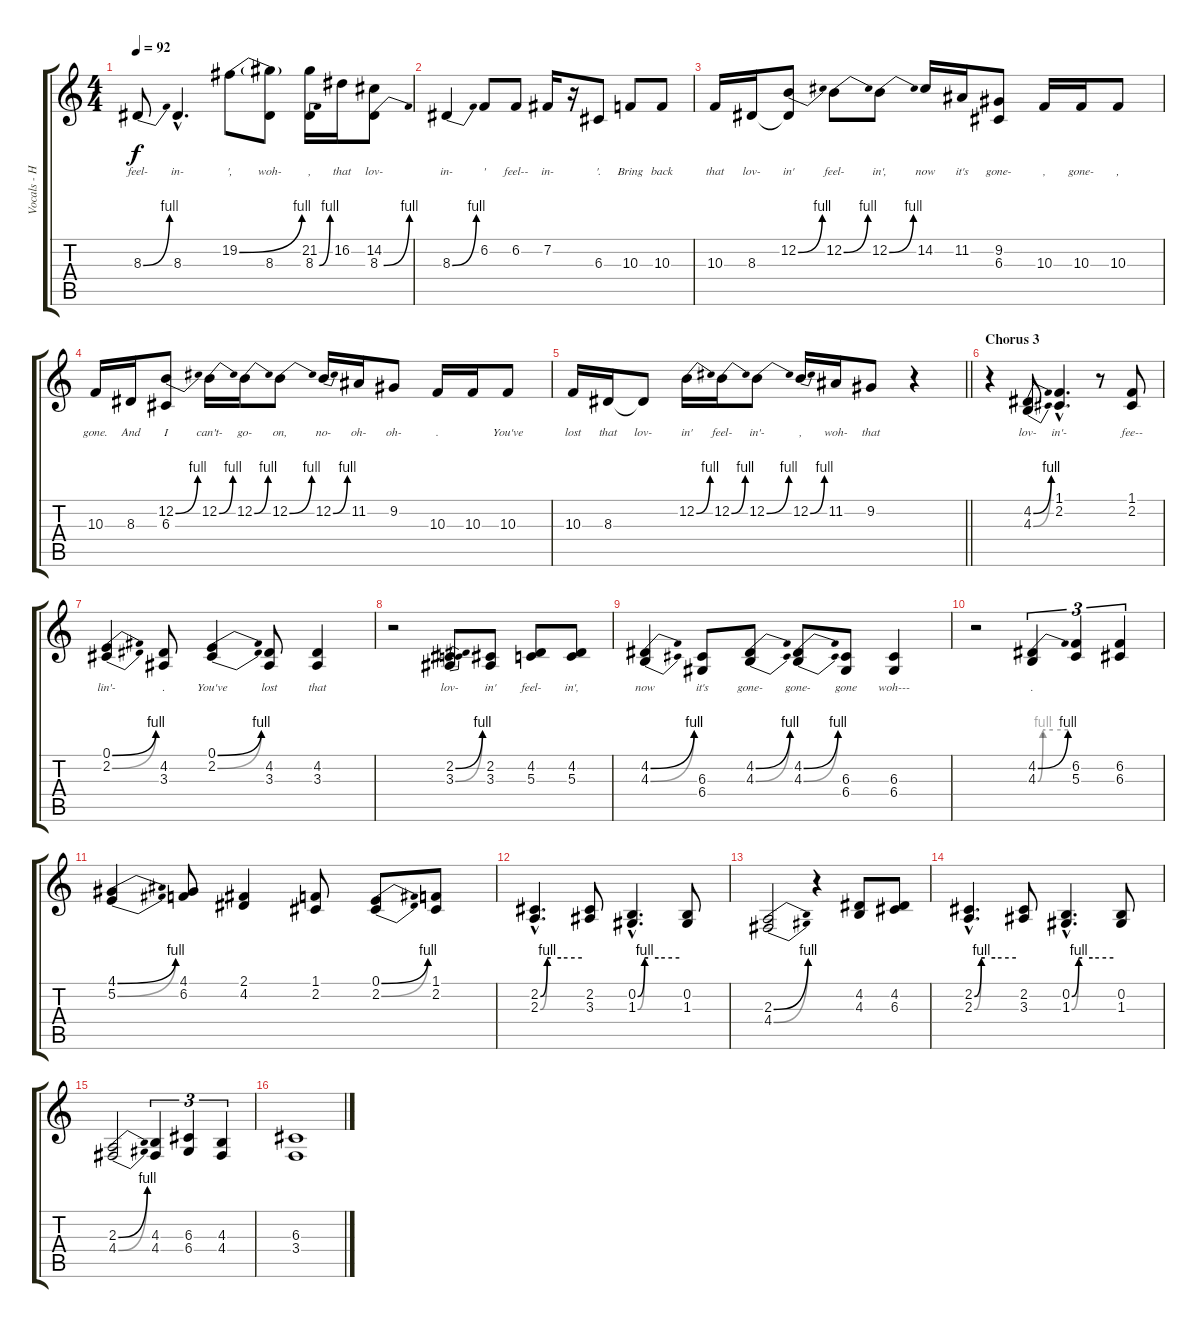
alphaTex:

\track ("Vocals - Hatfield + Medley" "Vocals - H") {instrument altosax}
\staff {score tabs}
\tuning (E4 B3 G3 D3 A2 E2) {hide}
\ts (4 4)
\tempo 92
\clef g2
\ks c
8.3{be (bend 0 0 60 4)}.8{lyrics (0 "feel-") lyrics (1 "") lyrics (2 "") lyrics (3 "") lyrics (4 "") dy f} 8.3{hac}.4{d lyrics (0 "in-") lyrics (1 "") lyrics (2 "") lyrics (3 "") lyrics (4 "")} 19.2{be (bend 0 0 60 4)}.8{lyrics (0 "',") lyrics (1 "") lyrics (2 "") lyrics (3 "") lyrics (4 "")} (19.2{t} 8.3).8{lyrics (0 "woh-") lyrics (1 "") lyrics (2 "") lyrics (3 "") lyrics (4 "")} (21.2 8.3{be (bend 0 0 60 4)}).16{lyrics (0 ",") lyrics (1 "") lyrics (2 "") lyrics (3 "") lyrics (4 "")} 16.2.16{lyrics (0 "that") lyrics (1 "") lyrics (2 "") lyrics (3 "") lyrics (4 "")} (14.2 8.3{be (bend 0 0 60 4)}).8{lyrics (0 "lov-") lyrics (1 "") lyrics (2 "") lyrics (3 "") lyrics (4 "")} |
8.3{be (bend 0 0 60 4)}.4{lyrics (0 "in-") lyrics (1 "") lyrics (2 "") lyrics (3 "") lyrics (4 "")} 6.2.8{lyrics (0 "'") lyrics (1 "") lyrics (2 "") lyrics (3 "") lyrics (4 "")} 6.2.8{lyrics (0 "feel--") lyrics (1 "") lyrics (2 "") lyrics (3 "") lyrics (4 "")} 7.2.16{lyrics (0 "in-") lyrics (1 "") lyrics (2 "") lyrics (3 "") lyrics (4 "")} r.16 6.3.8{lyrics (0 "'.") lyrics (1 "") lyrics (2 "") lyrics (3 "") lyrics (4 "")} 10.3.8{lyrics (0 "Bring") lyrics (1 "") lyrics (2 "") lyrics (3 "") lyrics (4 "")} 10.3.8{lyrics (0 "back") lyrics (1 "") lyrics (2 "") lyrics (3 "") lyrics (4 "")} |
10.3.16{lyrics (0 "that") lyrics (1 "") lyrics (2 "") lyrics (3 "") lyrics (4 "")} 8.3.16{lyrics (0 "lov-") lyrics (1 "") lyrics (2 "") lyrics (3 "") lyrics (4 "")} (12.2{be (bend 0 0 60 4)} 8.3{t}).8{lyrics (0 "in'") lyrics (1 "") lyrics (2 "") lyrics (3 "") lyrics (4 "")} 12.2{be (bend 0 0 60 4)}.8{lyrics (0 "feel-") lyrics (1 "") lyrics (2 "") lyrics (3 "") lyrics (4 "")} 12.2{be (bend 0 0 60 4)}.8{lyrics (0 "in',") lyrics (1 "") lyrics (2 "") lyrics (3 "") lyrics (4 "")} 14.2.16{lyrics (0 "now") lyrics (1 "") lyrics (2 "") lyrics (3 "") lyrics (4 "")} 11.2.16{lyrics (0 "it's") lyrics (1 "") lyrics (2 "") lyrics (3 "") lyrics (4 "")} (9.2 6.3).8{lyrics (0 "gone-") lyrics (1 "") lyrics (2 "") lyrics (3 "") lyrics (4 "")} 10.3.16{lyrics (0 ",") lyrics (1 "") lyrics (2 "") lyrics (3 "") lyrics (4 "")} 10.3.16{lyrics (0 "gone-") lyrics (1 "") lyrics (2 "") lyrics (3 "") lyrics (4 "")} 10.3.8{lyrics (0 ",") lyrics (1 "") lyrics (2 "") lyrics (3 "") lyrics (4 "")} |
10.3.16{lyrics (0 "gone.") lyrics (1 "") lyrics (2 "") lyrics (3 "") lyrics (4 "")} 8.3.16{lyrics (0 "And") lyrics (1 "") lyrics (2 "") lyrics (3 "") lyrics (4 "")} (12.2{be (bend 0 0 60 4)} 6.3).8{lyrics (0 "I") lyrics (1 "") lyrics (2 "") lyrics (3 "") lyrics (4 "")} 12.2{be (bend 0 0 60 4)}.16{lyrics (0 "can't-") lyrics (1 "") lyrics (2 "") lyrics (3 "") lyrics (4 "")} 12.2{be (bend 0 0 60 4)}.16{lyrics (0 "go-") lyrics (1 "") lyrics (2 "") lyrics (3 "") lyrics (4 "")} 12.2{be (bend 0 0 60 4)}.8{lyrics (0 "on,") lyrics (1 "") lyrics (2 "") lyrics (3 "") lyrics (4 "")} 12.2{be (bend 0 0 60 4)}.16{lyrics (0 "no-") lyrics (1 "") lyrics (2 "") lyrics (3 "") lyrics (4 "")} 11.2.16{lyrics (0 "oh-") lyrics (1 "") lyrics (2 "") lyrics (3 "") lyrics (4 "")} 9.2.8{lyrics (0 "oh-") lyrics (1 "") lyrics (2 "") lyrics (3 "") lyrics (4 "")} 10.3.16{lyrics (0 ".") lyrics (1 "") lyrics (2 "") lyrics (3 "") lyrics (4 "")} 10.3.16{lyrics (0 "") lyrics (1 "") lyrics (2 "") lyrics (3 "") lyrics (4 "")} 10.3.8{lyrics (0 "You've") lyrics (1 "") lyrics (2 "") lyrics (3 "") lyrics (4 "")} |
\barLineRight lightlight
10.3.16{lyrics (0 "lost") lyrics (1 "") lyrics (2 "") lyrics (3 "") lyrics (4 "")} 8.3.16{lyrics (0 "that") lyrics (1 "") lyrics (2 "") lyrics (3 "") lyrics (4 "")} 8.3{t}.8{lyrics (0 "lov-") lyrics (1 "") lyrics (2 "") lyrics (3 "") lyrics (4 "")} 12.2{be (bend 0 0 60 4)}.16{lyrics (0 "in'") lyrics (1 "") lyrics (2 "") lyrics (3 "") lyrics (4 "")} 12.2{be (bend 0 0 60 4)}.16{lyrics (0 "feel-") lyrics (1 "") lyrics (2 "") lyrics (3 "") lyrics (4 "")} 12.2{be (bend 0 0 60 4)}.8{lyrics (0 "in'-") lyrics (1 "") lyrics (2 "") lyrics (3 "") lyrics (4 "")} 12.2{be (bend 0 0 60 4)}.16{lyrics (0 ",") lyrics (1 "") lyrics (2 "") lyrics (3 "") lyrics (4 "")} 11.2.16{lyrics (0 "woh-") lyrics (1 "") lyrics (2 "") lyrics (3 "") lyrics (4 "")} 9.2.8{lyrics (0 "that") lyrics (1 "") lyrics (2 "") lyrics (3 "") lyrics (4 "")} r.4 |
\section ("" "Chorus 3")
r.4 (4.2{be (bend 0 0 60 4)} 4.3{be (bend 0 0 60 4)}).8{lyrics (0 "lov-") lyrics (1 "") lyrics (2 "") lyrics (3 "") lyrics (4 "")} (1.1{hac} 2.2{hac}).4{d lyrics (0 "in'-") lyrics (1 "") lyrics (2 "") lyrics (3 "") lyrics (4 "")} r.8 (1.1 2.2).8{lyrics (0 "fee--") lyrics (1 "") lyrics (2 "") lyrics (3 "") lyrics (4 "")} |
(0.1{be (bend 0 0 60 4)} 2.2{be (bend 0 0 60 4)}).4{lyrics (0 "lin'-") lyrics (1 "") lyrics (2 "") lyrics (3 "") lyrics (4 "")} (4.2 3.3).8{lyrics (0 ".") lyrics (1 "") lyrics (2 "") lyrics (3 "") lyrics (4 "")} (0.1{be (bend 0 0 60 4)} 2.2{be (bend 0 0 60 4)}).4{lyrics (0 "You've") lyrics (1 "") lyrics (2 "") lyrics (3 "") lyrics (4 "")} (4.2 3.3).8{lyrics (0 "lost") lyrics (1 "") lyrics (2 "") lyrics (3 "") lyrics (4 "")} (4.2 3.3).4{lyrics (0 "that") lyrics (1 "") lyrics (2 "") lyrics (3 "") lyrics (4 "")} |
r.2 (2.2{be (bend 0 0 60 4)} 3.3{be (bend 0 0 60 4)}).8{lyrics (0 "lov-") lyrics (1 "") lyrics (2 "") lyrics (3 "") lyrics (4 "")} (2.2 3.3).8{lyrics (0 "in'") lyrics (1 "") lyrics (2 "") lyrics (3 "") lyrics (4 "")} (4.2 5.3).8{lyrics (0 "feel-") lyrics (1 "") lyrics (2 "") lyrics (3 "") lyrics (4 "")} (4.2 5.3).8{lyrics (0 "in',") lyrics (1 "") lyrics (2 "") lyrics (3 "") lyrics (4 "")} |
(4.2{be (bend 0 0 60 4)} 4.3{be (bend 0 0 60 4)}).4{lyrics (0 "now") lyrics (1 "") lyrics (2 "") lyrics (3 "") lyrics (4 "")} (6.3 6.4).8{lyrics (0 "it's") lyrics (1 "") lyrics (2 "") lyrics (3 "") lyrics (4 "")} (4.2{be (bend 0 0 60 4)} 4.3{be (bend 0 0 60 4)}).8{lyrics (0 "gone-") lyrics (1 "") lyrics (2 "") lyrics (3 "") lyrics (4 "")} (4.2{be (bend 0 0 60 4)} 4.3{be (bend 0 0 60 4)}).8{lyrics (0 "gone-") lyrics (1 "") lyrics (2 "") lyrics (3 "") lyrics (4 "")} (6.3 6.4).8{lyrics (0 "gone") lyrics (1 "") lyrics (2 "") lyrics (3 "") lyrics (4 "")} (6.3 6.4).4{lyrics (0 "woh---") lyrics (1 "") lyrics (2 "") lyrics (3 "") lyrics (4 "")} |
r.2 (4.2{be (bend 0 0 60 4)} 4.3{be (custom 0 0 10 4 15 4 30 4 60 4)}).4{tu (3 2) lyrics (0 ".") lyrics (1 "") lyrics (2 "") lyrics (3 "") lyrics (4 "")} (6.2 5.3).4{tu (3 2)} (6.2 6.3).4{tu (3 2)} |
(4.1{be (bend 0 0 60 4)} 5.2{be (bend 0 0 60 4)}).4 (4.1 6.2).8 (2.1 4.2).4 (1.1 2.2).8 (0.1{be (bend 0 0 60 4)} 2.2{be (bend 0 0 60 4)}).8 (1.1 2.2).8 |
(2.2{be (custom 0 0 10 4 15 4 30 4 60 4) hac} 2.3{be (custom 0 0 10 4 15 4 30 4 60 4) hac}).4{d} (2.2 3.3).8 (0.2{be (custom 0 0 10 4 15 4 30 4 60 4) hac} 1.3{be (custom 0 0 10 4 15 4 30 4 60 4) hac}).4{d} (0.2 1.3).8 |
(2.3{be (bend 0 0 60 4)} 4.4{be (bend 0 0 60 4)}).2 r.4 (4.2 4.3).8 (4.2 6.3).8 |
(2.2{be (custom 0 0 10 4 15 4 30 4 60 4) hac} 2.3{be (custom 0 0 10 4 15 4 30 4 60 4) hac}).4{d} (2.2 3.3).8 (0.2{be (custom 0 0 10 4 15 4 30 4 60 4) hac} 1.3{be (custom 0 0 10 4 15 4 30 4 60 4) hac}).4{d} (0.2 1.3).8 |
(2.3{be (bend 0 0 60 4)} 4.4{be (bend 0 0 60 4)}).2 (4.3 4.4).4{tu (3 2)} (6.3 6.4).4{tu (3 2)} (4.3 4.4).4{tu (3 2)} |
(6.3 3.4).1
